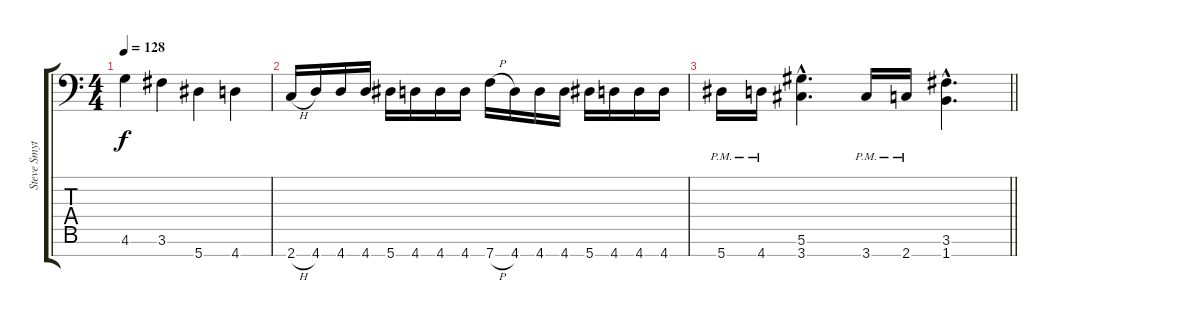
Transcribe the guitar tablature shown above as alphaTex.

\track ("Steve Smyth Rhythm" "Steve Smyt") {instrument distortionguitar}
\staff {score tabs}
\tuning (Eb4 Bb3 Gb3 Db3 Ab2 Eb2 Bb1) {hide}
\ts (4 4)
\tempo 128
\clef f4
\ks c
4.6.4{dy f} 3.6.4 5.7.4 4.7.4 |
2.7{h}.16 4.7.16 4.7.16 4.7.16 5.7.16 4.7.16 4.7.16 4.7.16 7.7{h}.16 4.7.16 4.7.16 4.7.16 5.7.16 4.7.16 4.7.16 4.7.16 |
\barLineRight lightlight
5.7{pm}.16 4.7{pm}.16 (5.6{hac} 3.7{hac}).4{d} 3.7{pm}.16 2.7{pm}.16 (3.6{hac} 1.7{hac}).4{d}
